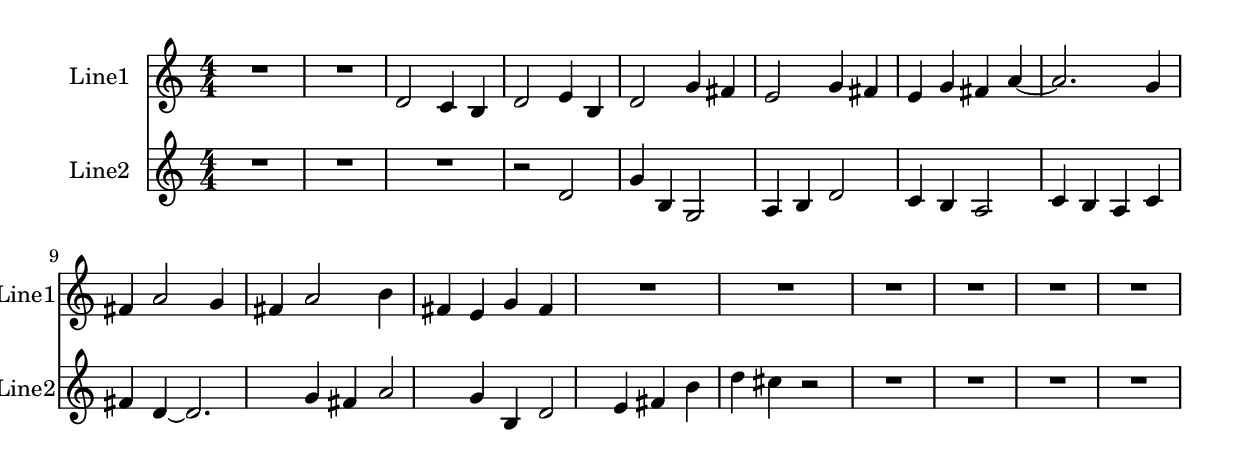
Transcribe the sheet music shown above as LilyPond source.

% 2016-08-15 23:10

\version "2.18.2"
\language "english"

\header {}

\layout {}

\paper {}

\score {
    \new Score <<
        \context Staff = "line1" {
            \set Staff.instrumentName = \markup { Line1 }
            \set Staff.shortInstrumentName = \markup { Line1 }
            {
                {
                    {
                        \numericTimeSignature
                        \time 4/4
                        \bar "||"
                        \accidentalStyle modern-cautionary
                        R1 * 2
                    }
                    {
                        d'2
                        c'4
                        b4
                        d'2
                        e'4
                        b4
                        d'2
                        g'4
                        fs'4
                        e'2
                        g'4
                        fs'4
                        e'4
                        g'4
                        fs'4
                        a'4 ~
                        a'2.
                        g'4
                        fs'4
                        a'2
                        g'4
                        fs'4
                        a'2
                        b'4
                        fs'4
                        e'4
                        g'4
                        fs'4
                    }
                }
                {
                    R1 * 6
                }
            }
        }
        \context Staff = "line2" {
            \set Staff.instrumentName = \markup { Line2 }
            \set Staff.shortInstrumentName = \markup { Line2 }
            {
                {
                    {
                        \numericTimeSignature
                        \time 4/4
                        \bar "||"
                        \accidentalStyle modern-cautionary
                        R1 * 3
                        r2
                    }
                    {
                        d'2
                        g'4
                        b4
                        g2
                        a4
                        b4
                        d'2
                        c'4
                        b4
                        a2
                        c'4
                        b4
                        a4
                        c'4
                        fs'4
                        d'4 ~
                        d'2.
                        g'4
                        fs'4
                        a'2
                        g'4
                        b4
                        d'2
                        e'4
                        fs'4
                        b'4
                        d''4
                        cs''4
                    }
                }
                {
                    r2
                    R1 * 4
                }
            }
        }
    >>
}